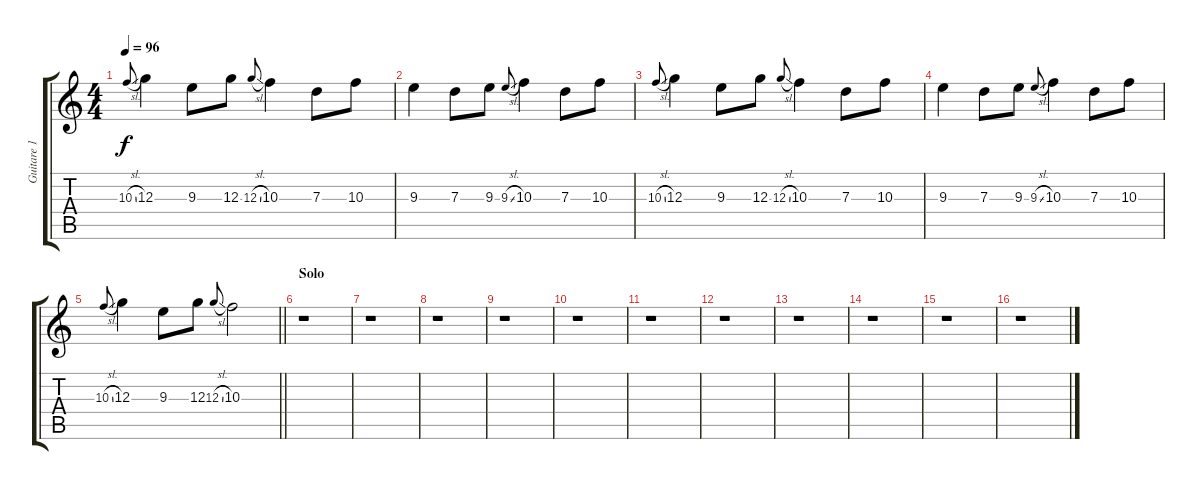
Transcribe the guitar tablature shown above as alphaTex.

\track ("Guitare 1 (clean)" "Guitare 1 ") {instrument acousticguitarnylon}
\staff {score tabs}
\tuning (E4 B3 G3 D3 A2 E2) {hide}
\ts (4 4)
\tempo 96
\clef g2
\ks c
10.3{sl}.8{gr onbeat dy f} 12.3.4 9.3.8 12.3.8 12.3{sl}.8{gr onbeat} 10.3.4 7.3.8 10.3.8 |
9.3.4 7.3.8 9.3.8 9.3{sl}.8{gr onbeat} 10.3.4 7.3.8 10.3.8 |
10.3{sl}.8{gr onbeat} 12.3.4 9.3.8 12.3.8 12.3{sl}.8{gr onbeat} 10.3.4 7.3.8 10.3.8 |
9.3.4 7.3.8 9.3.8 9.3{sl}.8{gr onbeat} 10.3.4 7.3.8 10.3.8 |
\barLineRight lightlight
10.3{sl}.8{gr onbeat} 12.3.4 9.3.8 12.3.8 12.3{sl}.8{gr onbeat} 10.3.2 |
\section ("" "Solo")
r.1 |
r.1 |
r.1 |
r.1 |
r.1 |
r.1 |
r.1 |
r.1 |
r.1 |
r.1 |
r.1
